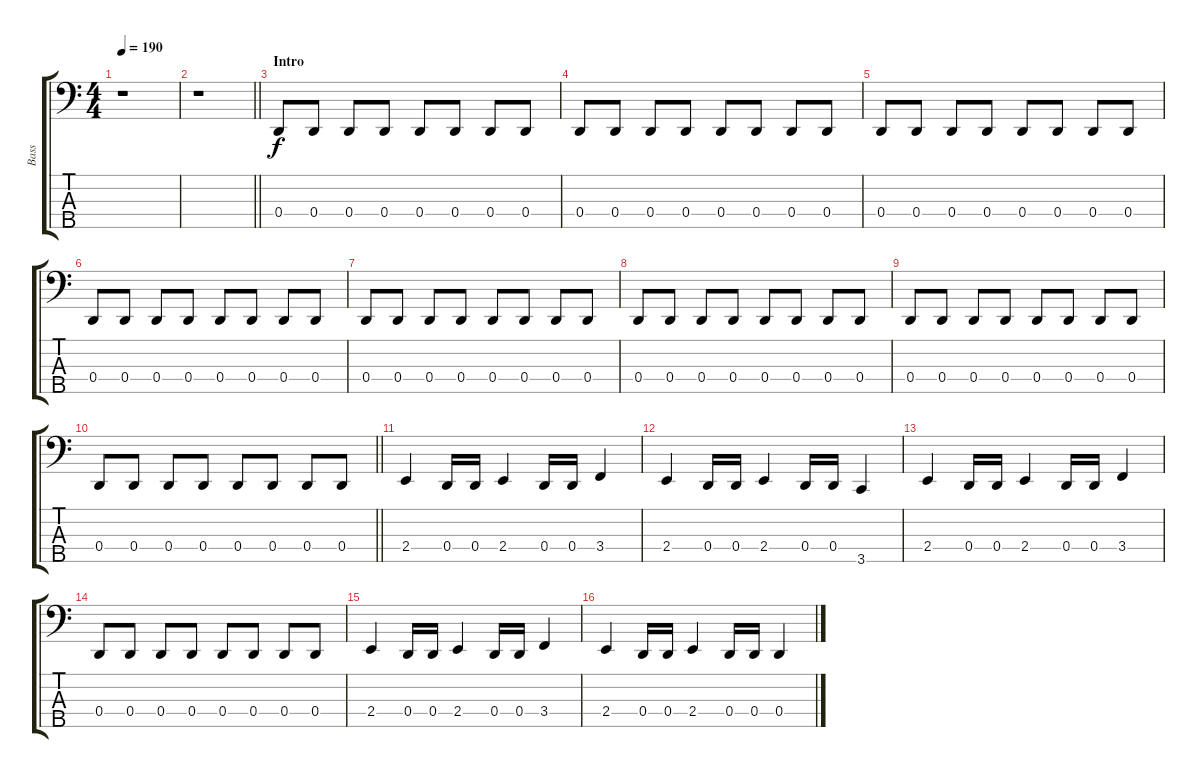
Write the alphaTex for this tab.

\track ("Bass" "Bass") {instrument electricbasspick}
\staff {score tabs}
\tuning (F2 C2 G1 D1 A0) {hide}
\ts (4 4)
\tempo 190
\clef f4
\ks c
r.1{dy f instrument electricbasspick} |
\barLineRight lightlight
r.1 |
\section ("" "Intro")
0.4.8 0.4.8 0.4.8 0.4.8 0.4.8 0.4.8 0.4.8 0.4.8 |
0.4.8 0.4.8 0.4.8 0.4.8 0.4.8 0.4.8 0.4.8 0.4.8 |
0.4.8 0.4.8 0.4.8 0.4.8 0.4.8 0.4.8 0.4.8 0.4.8 |
0.4.8 0.4.8 0.4.8 0.4.8 0.4.8 0.4.8 0.4.8 0.4.8 |
0.4.8 0.4.8 0.4.8 0.4.8 0.4.8 0.4.8 0.4.8 0.4.8 |
0.4.8 0.4.8 0.4.8 0.4.8 0.4.8 0.4.8 0.4.8 0.4.8 |
0.4.8 0.4.8 0.4.8 0.4.8 0.4.8 0.4.8 0.4.8 0.4.8 |
\barLineRight lightlight
0.4.8 0.4.8 0.4.8 0.4.8 0.4.8 0.4.8 0.4.8 0.4.8 |
2.4.4 0.4.16 0.4.16 2.4.4 0.4.16 0.4.16 3.4.4 |
2.4.4 0.4.16 0.4.16 2.4.4 0.4.16 0.4.16 3.5.4 |
2.4.4 0.4.16 0.4.16 2.4.4 0.4.16 0.4.16 3.4.4 |
0.4.8 0.4.8 0.4.8 0.4.8 0.4.8 0.4.8 0.4.8 0.4.8 |
2.4.4 0.4.16 0.4.16 2.4.4 0.4.16 0.4.16 3.4.4 |
2.4.4 0.4.16 0.4.16 2.4.4 0.4.16 0.4.16 0.4.4
